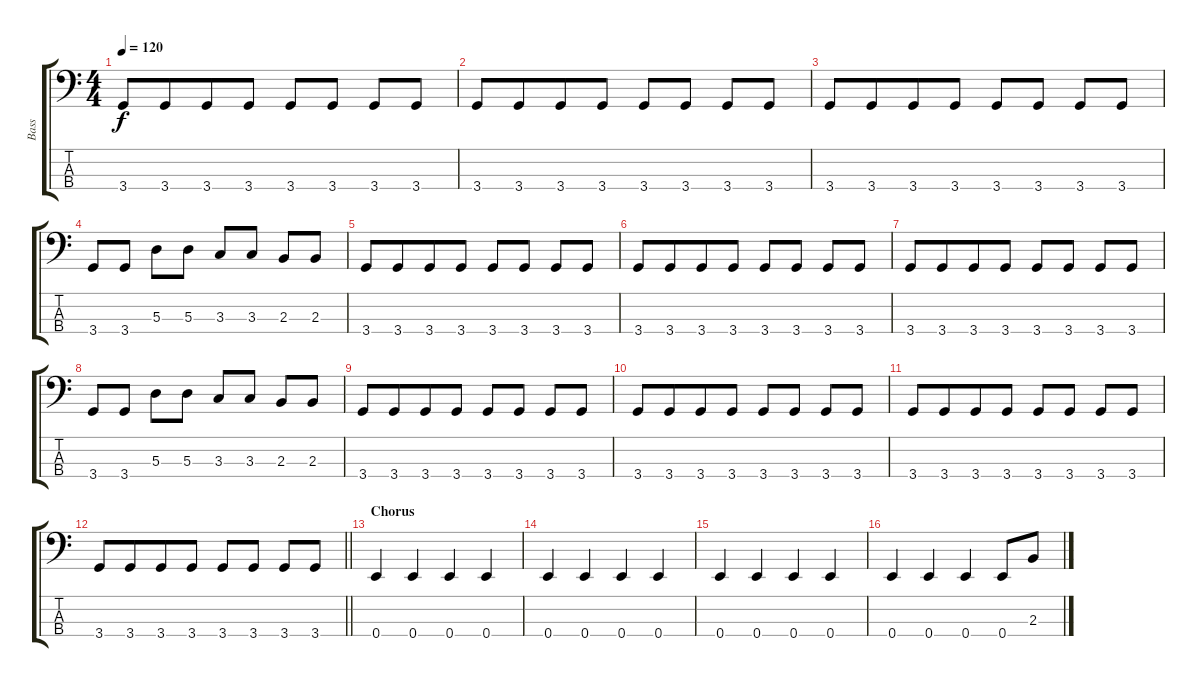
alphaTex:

\track ("Bass" "Bass") {instrument electricbassfinger}
\staff {score tabs}
\tuning (G2 D2 A1 E1) {hide}
\ts (4 4)
\tempo 120
\clef f4
\ks c
3.4.8{dy f} 3.4.8{beam merge} 3.4.8 3.4.8 3.4.8 3.4.8 3.4.8 3.4.8 |
3.4.8 3.4.8{beam merge} 3.4.8 3.4.8 3.4.8 3.4.8 3.4.8 3.4.8 |
3.4.8 3.4.8{beam merge} 3.4.8 3.4.8 3.4.8 3.4.8 3.4.8 3.4.8 |
3.4.8 3.4.8 5.3.8 5.3.8 3.3.8 3.3.8 2.3.8 2.3.8 |
3.4.8 3.4.8{beam merge} 3.4.8 3.4.8 3.4.8 3.4.8 3.4.8 3.4.8 |
3.4.8 3.4.8{beam merge} 3.4.8 3.4.8 3.4.8 3.4.8 3.4.8 3.4.8 |
3.4.8 3.4.8{beam merge} 3.4.8 3.4.8 3.4.8 3.4.8 3.4.8 3.4.8 |
3.4.8 3.4.8 5.3.8 5.3.8 3.3.8 3.3.8 2.3.8 2.3.8 |
3.4.8 3.4.8{beam merge} 3.4.8 3.4.8 3.4.8 3.4.8 3.4.8 3.4.8 |
3.4.8 3.4.8{beam merge} 3.4.8 3.4.8 3.4.8 3.4.8 3.4.8 3.4.8 |
3.4.8 3.4.8{beam merge} 3.4.8 3.4.8 3.4.8 3.4.8 3.4.8 3.4.8 |
\barLineRight lightlight
3.4.8 3.4.8{beam merge} 3.4.8 3.4.8 3.4.8 3.4.8 3.4.8 3.4.8 |
\section ("" "Chorus")
0.4.4 0.4.4 0.4.4 0.4.4 |
0.4.4 0.4.4 0.4.4 0.4.4 |
0.4.4 0.4.4 0.4.4 0.4.4 |
0.4.4 0.4.4 0.4.4 0.4.8 2.3.8
